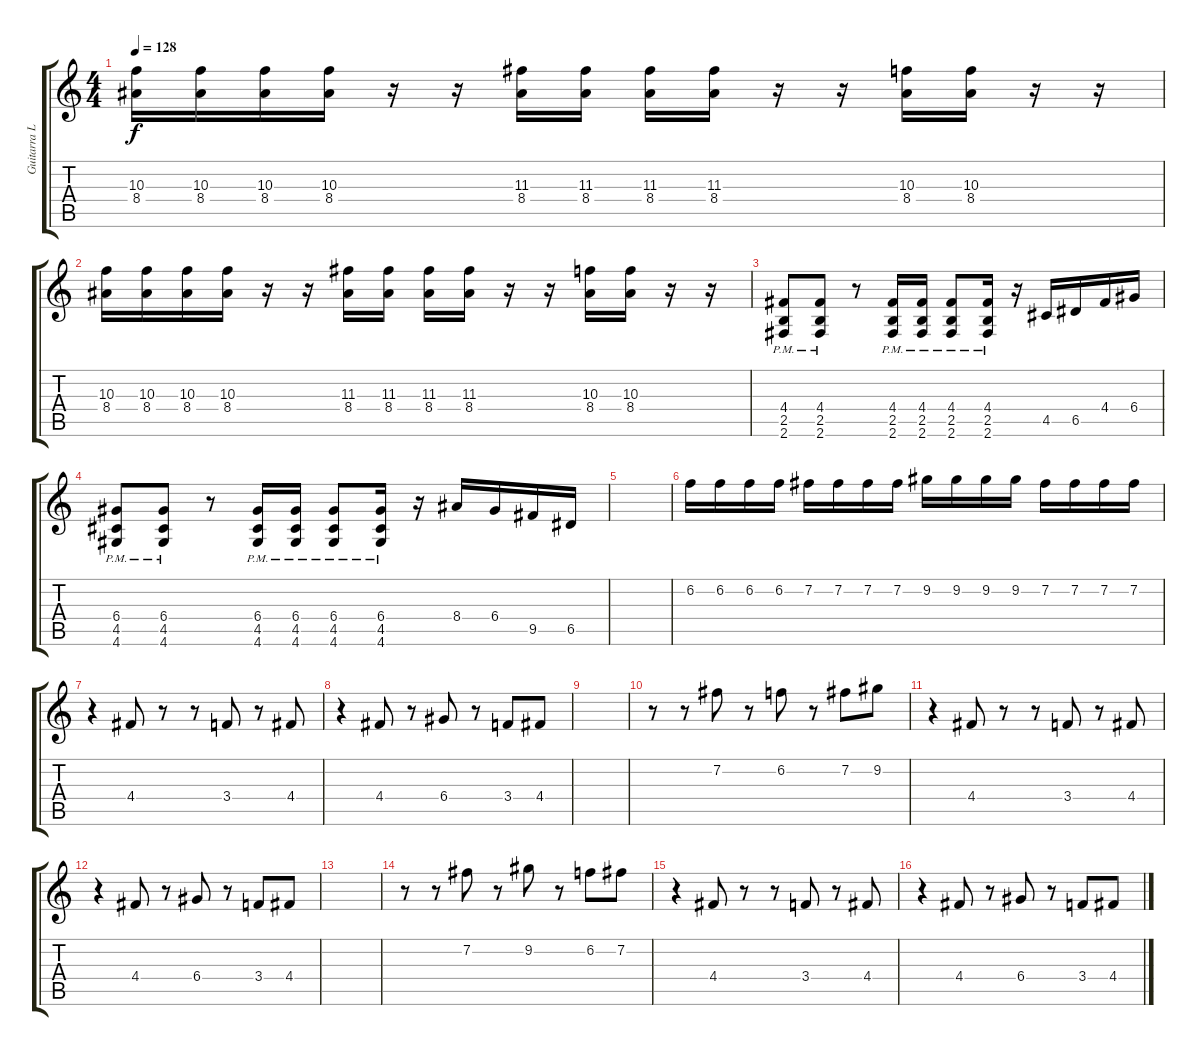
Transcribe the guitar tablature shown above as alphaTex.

\track ("Guitarra Lider" "Guitarra L") {instrument overdrivenguitar}
\staff {score tabs}
\tuning (E4 B3 G3 D3 A2 E2) {hide}
\ts (4 4)
\tempo 128
\clef g2
\ks c
(10.3 8.4).16{dy f} (10.3 8.4).16 (10.3 8.4).16 (10.3 8.4).16 r.16 r.16 (11.3 8.4).16 (11.3 8.4).16 (11.3 8.4).16 (11.3 8.4).16 r.16 r.16 (10.3 8.4).16 (10.3 8.4).16 r.16 r.16 |
(10.3 8.4).16 (10.3 8.4).16 (10.3 8.4).16 (10.3 8.4).16 r.16 r.16 (11.3 8.4).16 (11.3 8.4).16 (11.3 8.4).16 (11.3 8.4).16 r.16 r.16 (10.3 8.4).16 (10.3 8.4).16 r.16 r.16 |
(4.4{pm} 2.5{pm} 2.6{pm}).8 (4.4{pm} 2.5{pm} 2.6{pm}).8 r.8 (4.4{pm} 2.5{pm} 2.6{pm}).16 (4.4{pm} 2.5{pm} 2.6{pm}).16 (4.4{pm} 2.5{pm} 2.6{pm}).8 (4.4{pm} 2.5{pm} 2.6{pm}).16 r.16 4.5.16 6.5.16 4.4.16 6.4.16 |
(6.4{pm} 4.5{pm} 4.6{pm}).8 (6.4{pm} 4.5{pm} 4.6{pm}).8 r.8 (6.4{pm} 4.5{pm} 4.6{pm}).16 (6.4{pm} 4.5{pm} 4.6{pm}).16 (6.4{pm} 4.5{pm} 4.6{pm}).8 (6.4{pm} 4.5{pm} 4.6{pm}).16 r.16 8.4.16 6.4.16 9.5.16 6.5.16 |
|
6.2.16 6.2.16 6.2.16 6.2.16 7.2.16 7.2.16 7.2.16 7.2.16 9.2.16 9.2.16 9.2.16 9.2.16 7.2.16 7.2.16 7.2.16 7.2.16 |
r.4 4.4.8 r.8 r.8 3.4.8 r.8 4.4.8 |
r.4 4.4.8 r.8 6.4.8 r.8 3.4.8 4.4.8 |
|
r.8 r.8 7.2.8 r.8 6.2.8 r.8 7.2.8 9.2.8 |
r.4 4.4.8 r.8 r.8 3.4.8 r.8 4.4.8 |
r.4 4.4.8 r.8 6.4.8 r.8 3.4.8 4.4.8 |
|
r.8 r.8 7.2.8 r.8 9.2.8 r.8 6.2.8 7.2.8 |
r.4 4.4.8 r.8 r.8 3.4.8 r.8 4.4.8 |
r.4 4.4.8 r.8 6.4.8 r.8 3.4.8 4.4.8
